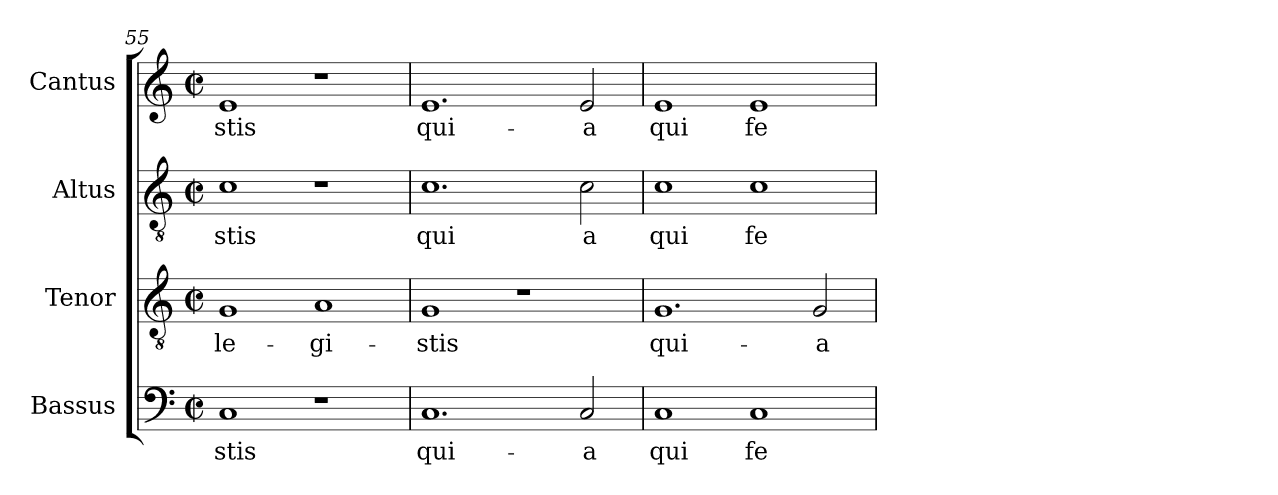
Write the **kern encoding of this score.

**kern	**text	**kern	**text	**kern	**text	**kern	**text
*part4	*part4	*part3	*part3	*part2	*part2	*part1	*part1
*staff4	*staff4	*staff3	*staff3	*staff2	*staff2	*staff1	*staff1
*I"Bassus	*	*I"Tenor	*	*I"Altus	*	*I"Cantus	*
*clefF4	*	*clefGv2	*	*clefGv2	*	*clefG2	*
*k[]	*	*k[]	*	*k[]	*	*k[]	*
*C:	*	*C:	*	*C:	*	*C:	*
*M2/2	*	*M2/2	*	*M2/2	*	*M2/2	*
*met(c|)	*	*met(c|)	*	*met(c|)	*	*met(c|)	*
=55	=55	=55	=55	=55	=55	=55	=55
!	!LO:LY:b:cj	!	!LO:LY:b:cj	!	!LO:LY:b:cj	!	!LO:LY:b:cj
1C	-stis	1G	le-	1c	stis	1e	-stis
!	!	!	!LO:LY:b:cj	!	!	!	!
1r	.	1A	-gi-	1r	.	1r	.
=56	=56	=56	=56	=56	=56	=56	=56
!	!LO:LY:b:cj	!	!LO:LY:b:cj	!	!LO:LY:b:cj	!	!LO:LY:b:cj
1.C	qui-	1G	-stis	1.c	qui	1.e	qui-
.	.	1r	.	.	.	.	.
!	!LO:LY:b:cj	!	!	!	!LO:LY:b:cj	!	!LO:LY:b:cj
2C/	-a	.	.	2c\	a	2e/	-a
=57	=57	=57	=57	=57	=57	=57	=57
!	!LO:LY:b:cj	!	!LO:LY:b:cj	!	!LO:LY:b:cj	!	!LO:LY:b:cj
1C	qui	1.G	qui-	1c	qui	1e	qui
!	!LO:LY:b:cj	!	!	!	!LO:LY:b:cj	!	!LO:LY:b:cj
1C	fe-	.	.	1c	fe	1e	fe-
!	!	!	!LO:LY:b:cj	!	!	!	!
.	.	2G/	-a	.	.	.	.
=	=	=	=	=	=	=	=
*-	*-	*-	*-	*-	*-	*-	*-
